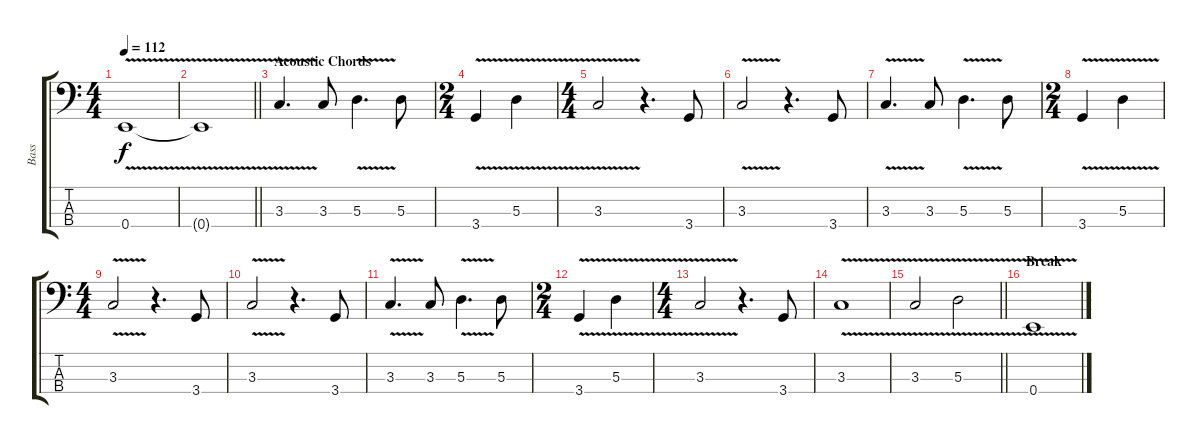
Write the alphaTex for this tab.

\track ("Bass" "Bass") {instrument fretlessbass}
\staff {score tabs}
\tuning (G2 D2 A1 E1) {hide}
\ts (4 4)
\tempo 112
\clef f4
\ks c
0.4{v}.1{dy f} |
\barLineRight lightlight
0.4{t}.1 |
\section ("" "Acoustic Chords")
3.3{v}.4{d} 3.3.8 5.3{v}.4{d} 5.3.8 |
\ts (2 4)
3.4{v}.4 5.3{v}.4 |
\ts (4 4)
3.3{v}.2 r.4{d} 3.4.8 |
3.3{v}.2 r.4{d} 3.4.8 |
3.3{v}.4{d} 3.3.8 5.3{v}.4{d} 5.3.8 |
\ts (2 4)
3.4{v}.4 5.3{v}.4 |
\ts (4 4)
3.3{v}.2 r.4{d} 3.4.8 |
3.3{v}.2 r.4{d} 3.4.8 |
3.3{v}.4{d} 3.3.8 5.3{v}.4{d} 5.3.8 |
\ts (2 4)
3.4{v}.4 5.3{v}.4 |
\ts (4 4)
3.3{v}.2 r.4{d} 3.4.8 |
3.3{v}.1 |
\barLineRight lightlight
3.3{v}.2 5.3{v}.2 |
\section ("" "Break")
0.4{v}.1
